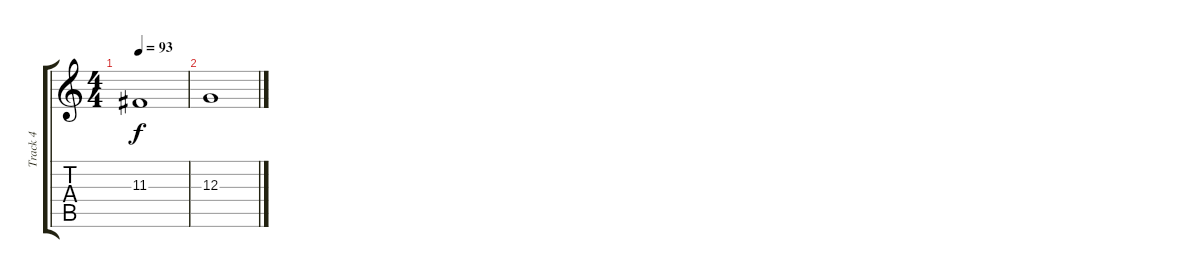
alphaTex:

\track ("Track 4" "Track 4") {instrument stringensemble1}
\staff {score tabs}
\tuning (E4 B3 G3 D3 A2 D2) {hide}
\ts (4 4)
\tempo 93
\clef g2
\ks c
11.3.1{dy f} |
12.3.1
